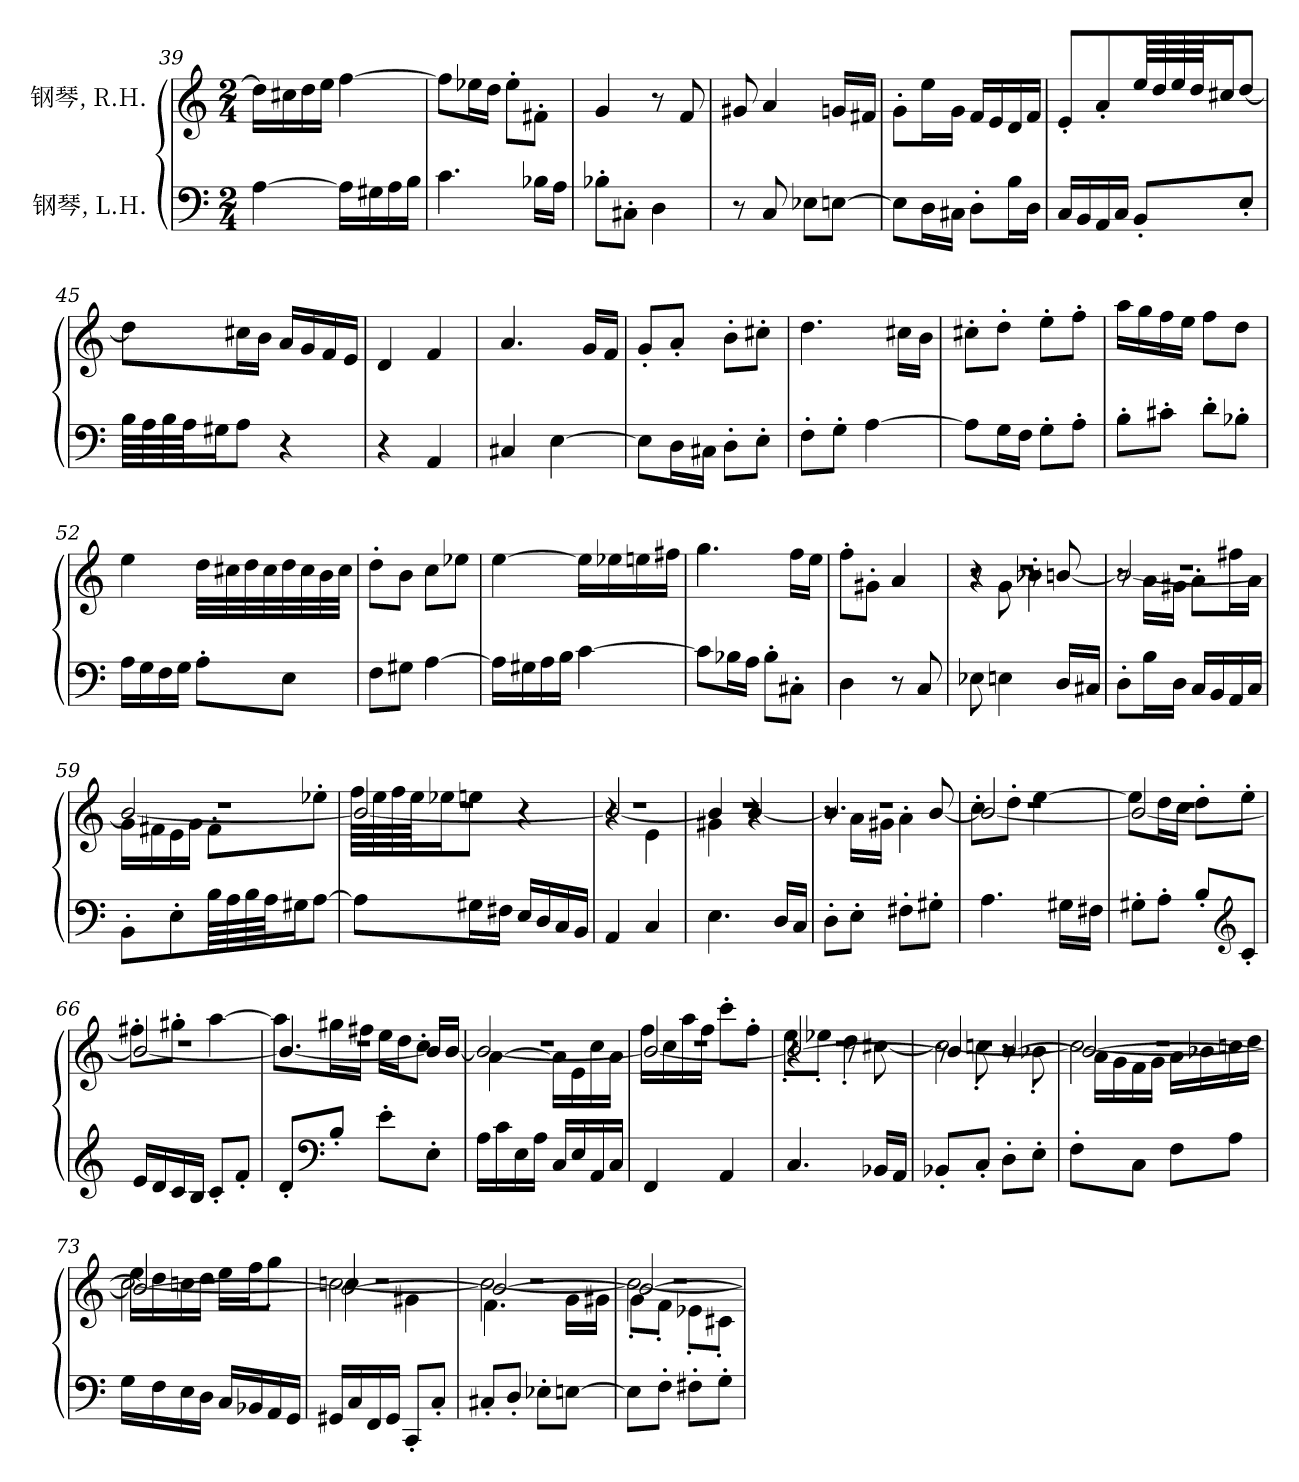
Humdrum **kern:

**kern	**kern
*part2	*part1
*staff2	*staff1
*I"钢琴, L.H.	*I"钢琴, R.H.
*clefF4	*clefG2
*k[]	*k[]
*M2/4	*M2/4
=39	=39
[4A\	16dd\LL]
.	16cc#X\
.	16dd\
.	16ee\JJ
16A\LL]	[4ff\
16G#X\	.
16A\	.
16B\JJ	.
!!LO:LB:g=z
=40	=40
4.c\	8ff\L]
.	16ee-X\L
.	16dd\JJ
.	8ee-'\L
16B-X\LL	8f#X'\J
16A\JJ	.
=41	=41
8B-X'\L	4g/
8C#X'\J	.
4D\	8r
.	8f/
=42	=42
8r	8g#X/
8C/	4a/
8E-X\L	.
[8En\J	16gn/LL
.	16f#X/JJ
=43	=43
8E\L]	8g'\L
16D\L	16ee\L
16C#X\JJ	16g\JJ
8D'\L	16f/LL
.	16e/
16B\L	16d/
16D\JJ	16f/JJ
=44	=44
16C/LL	8e'/L
16BB/	.
16AA/	8a'/
16C/JJ	.
8BB'/L	64ee/LLL
.	64dd/
.	64ee/
.	64dd/JJ
.	16cc#X/J
8E'/J	[8dd/J
!!LO:LB:g=z
=45	=45
64B\LLLL	8dd\L]
64A\	.
64B\	.
64A\JJ	.
16G#X\J	.
8A\J	16cc#X\L
.	16b\JJ
4r	16a/LL
.	16g/
.	16f/
.	16e/JJ
=46	=46
4r	4d/
4AA/	4f/
=47	=47
4C#X/	4.a/
[4E\	.
.	16g/LL
.	16f/JJ
=48	=48
8E\L]	8g'/L
16D\L	8a'/J
16C#X\JJ	.
8D'\L	8b'\L
8E'\J	8cc#X'\J
=49	=49
8F'\L	4.dd\
8G'\J	.
[4A\	.
.	16cc#X\LL
.	16b\JJ
=50	=50
8A\L]	8cc#X'\L
16G\L	8dd'\J
16F\JJ	.
8G'\L	8ee'\L
8A'\J	8ff'\J
!!LO:LB:g=z
=51	=51
8B'\L	16aa\LL
.	16gg\
8c#X'\J	16ff\
.	16ee\JJ
8d'\L	8ff\L
8B-X'\J	8dd\J
=52	=52
16A\LL	4ee\
16G\	.
16F\	.
16G\JJ	.
8A'\L	32dd\LLL
.	32cc#X\
.	32dd\
.	32cc#\
8E\J	32dd\
.	32cc#\
.	32b\
.	32cc#\JJJ
=53	=53
8F\L	8dd'\L
8G#X\J	8b\J
[4A\	8cc\L
.	8ee-X\J
=54	=54
16A\LL]	[4ee\
16G#X\	.
16A\	.
16B\JJ	.
[4c\	16ee\LL]
.	16ee-X\
.	16een\
.	16ff#X\JJ
!!LO:PB:g=z
=55	=55
8c\L]	4.gg\
16B-X\L	.
16A\JJ	.
8B-'\L	.
8C#X'\J	16ff\LL
.	16ee\JJ
=56	=56
4D\	8ff'\L
.	8g#X'\J
8r	4a/
8C/	.
=57	=57
*	*^
*	*	*^
8E-X\	2r	4r	8r
4En\	.	.	8g\
.	.	8r	4b-X'\
16D/LL	.	[8bn/	.
16C#X/JJ	.	.	.
=58	=58	=58	=58
8D'\L	2r	2b/_	8r
16B\L	.	.	16a\LL
16D\JJ	.	.	16g#X\JJ
16C/LL	.	.	8a'\L
16BB/	.	.	.
16AA/	.	.	16ff#X\L
16C/JJ	.	.	16a\JJ
=59	=59	=59	=59
8BB'\L	2r	2b/_	16g\LL
.	.	.	16f#X\
8E'\	.	.	16e\
.	.	.	16g\JJ
64B\LLL	.	.	8f#'\L
64A\	.	.	.
64B\	.	.	.
64A\JJ	.	.	.
16G#X\J	.	.	.
[8A\J	.	.	8ee-X'\J
!!LO:LB:g=z	!!	!!
=60	=60	=60	=60
8A\L]	2r	2b/_	64ff\LLLL
.	.	.	64ee\
.	.	.	64ff\
.	.	.	64ee\JJ
.	.	.	16ee-X\J
16G#X\L	.	.	8een\J
16F#X\JJ	.	.	.
16E/LL	.	.	4r
16D/	.	.	.
16C/	.	.	.
16BB/JJ	.	.	.
=61	=61	=61	=61
4AA/	2r	2b/_	4r
4C/	.	.	4e\
=62	=62	=62	=62
4.E\	2r	4b/]	4g#X\
.	.	[4b/	4r
16D/LL	.	.	.
16C/JJ	.	.	.
=63	=63	=63	=63
8D'\L	2r	4.b/]	8r
8E'\J	.	.	16a\LL
.	.	.	16g#X\JJ
8F#X'\L	.	.	4a'\
8G#X'\J	.	[8b/	.
=64	=64	=64	=64
4.A\	2r	2b/_	8cc'\L
.	.	.	8dd'\J
.	.	.	[4ee\
16G#X\LL	.	.	.
16F#X\JJ	.	.	.
!!LO:LB:g=z	!!	!!
=65	=65	=65	=65
8G#X'\L	2r	2b/_	8ee\L]
8A'\J	.	.	16dd\L
.	.	.	16cc\JJ
8B'/L	.	.	8dd'\L
*clefG2	*	*	*
8c'/J	.	.	8ee'\J
=66	=66	=66	=66
16e/LL	2r	2b/_	8ff#X'\L
16d/	.	.	.
16c/	.	.	8gg#X'\J
16B/JJ	.	.	.
8c'/L	.	.	[4aa\
8f'/J	.	.	.
=67	=67	=67	=67
8d'/L	2r	4.b/_	8aa\L]
*clefF4	*	*	*
8B'/J	.	.	16gg#X\L
.	.	.	16ff#X\JJ
8e'\L	.	.	16ee\LL
.	.	.	16dd\J
8E'\J	.	16b/LL]	8cc'\J
.	.	[16b/JJ	.
=68	=68	=68	=68
16A\LL	2r	2b/_	[4a\
16c\	.	.	.
16E\	.	.	.
16A\JJ	.	.	.
16C/LL	.	.	16a\LL]
16E/	.	.	16e\
16AA/	.	.	16cc\
16C/JJ	.	.	16a\JJ
=69	=69	=69	=69
4FF/	2r	2b/_	16ff\LL
.	.	.	16cc\
.	.	.	16aa\
.	.	.	16ff\JJ
4AA/	.	.	8ccc'\L
.	.	.	8ff'\J
!!LO:LB:g=z
=70	=70	=70	=70
*	*	*	*^
4.C/	2r	4r	2b/_	8ee'\L
.	.	.	.	8ee-X'\J
.	.	8r	.	4dd'\
16BB-X/LL	.	[8cc#X\	.	.
16AA/JJ	.	.	.	.
=71	=71	=71	=71	=71
8BB-X'/L	2r	2cc#\_	4b/]	8r
8C'/J	.	.	.	8ccn'\
8D'\L	.	.	[4b/	8r
8E'\J	.	.	.	8b-X'\
=72	=72	=72	=72	=72
8F'\L	2r	2cc#\_	2b/_	16a\LL
.	.	.	.	16g\
8C\J	.	.	.	16f\
.	.	.	.	16g\JJ
8F\L	.	.	.	16a\LL
.	.	.	.	16b-X\
8A\J	.	.	.	16ccn\
.	.	.	.	16dd\JJ
=73	=73	=73	=73	=73
16G\LL	2r	2cc#\_	2b/_	16ee\LL
16F\	.	.	.	16dd\
16E\	.	.	.	16ccn\
16D\JJ	.	.	.	16dd\JJ
16C/LL	.	.	.	16ee\LL
16BB-X/	.	.	.	16ff\J
16AA/	.	.	.	8gg'\J
16GG/JJ	.	.	.	.
=74	=74	=74	=74	=74
16GG#X/LL	2r	2cc#\_	2b/_	4ccn\
16C/	.	.	.	.
16FF/	.	.	.	.
16GG#/JJ	.	.	.	.
8CC'/L	.	.	.	4g#X\
8C'/J	.	.	.	.
!!LO:LB:g=z	!!	!!	!!
=75	=75	=75	=75	=75
8C#X'/L	2r	2cc#\_	2b/_	4.f\
8D'/J	.	.	.	.
8E-X'\L	.	.	.	.
[8En\J	.	.	.	16g\LL
.	.	.	.	16g#X\JJ
=76	=76	=76	=76	=76
8E\L]	2r	2cc#\_	2b/_	8g'\L
8F'\J	.	.	.	8f'\J
8F#X'\L	.	.	.	8e-X'\L
8G'\J	.	.	.	8c#X'\J
*	*v	*v	*v	*v
=	=
*-	*-
